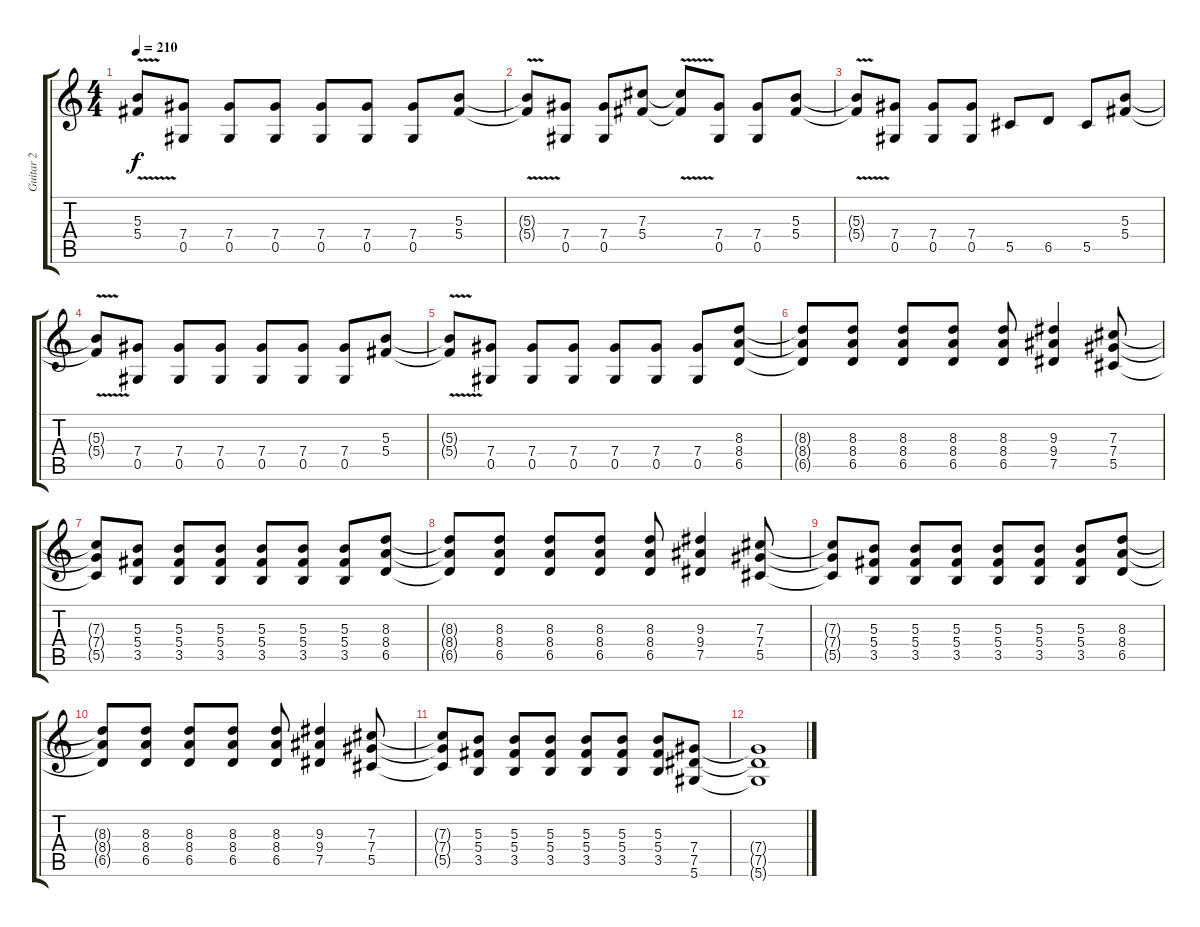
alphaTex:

\track ("Guitar 2" "Guitar 2") {instrument distortionguitar}
\staff {score tabs}
\tuning (Eb4 Bb3 Gb3 Db3 Ab2 Eb2) {hide}
\ts (4 4)
\tempo 210
\clef g2
\ks c
(5.3{v t} 5.4{v t}).8{dy f} (7.4 0.5).8 (7.4 0.5).8 (7.4 0.5).8 (7.4 0.5).8 (7.4 0.5).8 (7.4 0.5).8 (5.3 5.4).8 |
(5.3{v t} 5.4{v t}).8 (7.4 0.5).8 (7.4 0.5).8 (7.3 5.4).8 (7.3{v t} 5.4{v t}).8 (7.4 0.5).8 (7.4 0.5).8 (5.3 5.4).8 |
(5.3{v t} 5.4{v t}).8 (7.4 0.5).8 (7.4 0.5).8 (7.4 0.5).8 5.5.8 6.5.8 5.5.8 (5.3 5.4).8 |
(5.3{v t} 5.4{v t}).8 (7.4 0.5).8 (7.4 0.5).8 (7.4 0.5).8 (7.4 0.5).8 (7.4 0.5).8 (7.4 0.5).8 (5.3 5.4).8 |
(5.3{v t} 5.4{v t}).8 (7.4 0.5).8 (7.4 0.5).8 (7.4 0.5).8 (7.4 0.5).8 (7.4 0.5).8 (7.4 0.5).8 (8.3 8.4 6.5).8 |
(8.3{t} 8.4{t} 6.5{t}).8 (8.3 8.4 6.5).8 (8.3 8.4 6.5).8 (8.3 8.4 6.5).8 (8.3 8.4 6.5).8 (9.3 9.4 7.5).4 (7.3 7.4 5.5).8 |
(7.3{t} 7.4{t} 5.5{t}).8 (5.3 5.4 3.5).8 (5.3 5.4 3.5).8 (5.3 5.4 3.5).8 (5.3 5.4 3.5).8 (5.3 5.4 3.5).8 (5.3 5.4 3.5).8 (8.3 8.4 6.5).8 |
(8.3{t} 8.4{t} 6.5{t}).8 (8.3 8.4 6.5).8 (8.3 8.4 6.5).8 (8.3 8.4 6.5).8 (8.3 8.4 6.5).8 (9.3 9.4 7.5).4 (7.3 7.4 5.5).8 |
(7.3{t} 7.4{t} 5.5{t}).8 (5.3 5.4 3.5).8 (5.3 5.4 3.5).8 (5.3 5.4 3.5).8 (5.3 5.4 3.5).8 (5.3 5.4 3.5).8 (5.3 5.4 3.5).8 (8.3 8.4 6.5).8 |
(8.3{t} 8.4{t} 6.5{t}).8 (8.3 8.4 6.5).8 (8.3 8.4 6.5).8 (8.3 8.4 6.5).8 (8.3 8.4 6.5).8 (9.3 9.4 7.5).4 (7.3 7.4 5.5).8 |
(7.3{t} 7.4{t} 5.5{t}).8 (5.3 5.4 3.5).8 (5.3 5.4 3.5).8 (5.3 5.4 3.5).8 (5.3 5.4 3.5).8 (5.3 5.4 3.5).8 (5.3 5.4 3.5).8 (7.4 7.5 5.6).8 |
(7.4{t} 7.5{t} 5.6{t}).1
